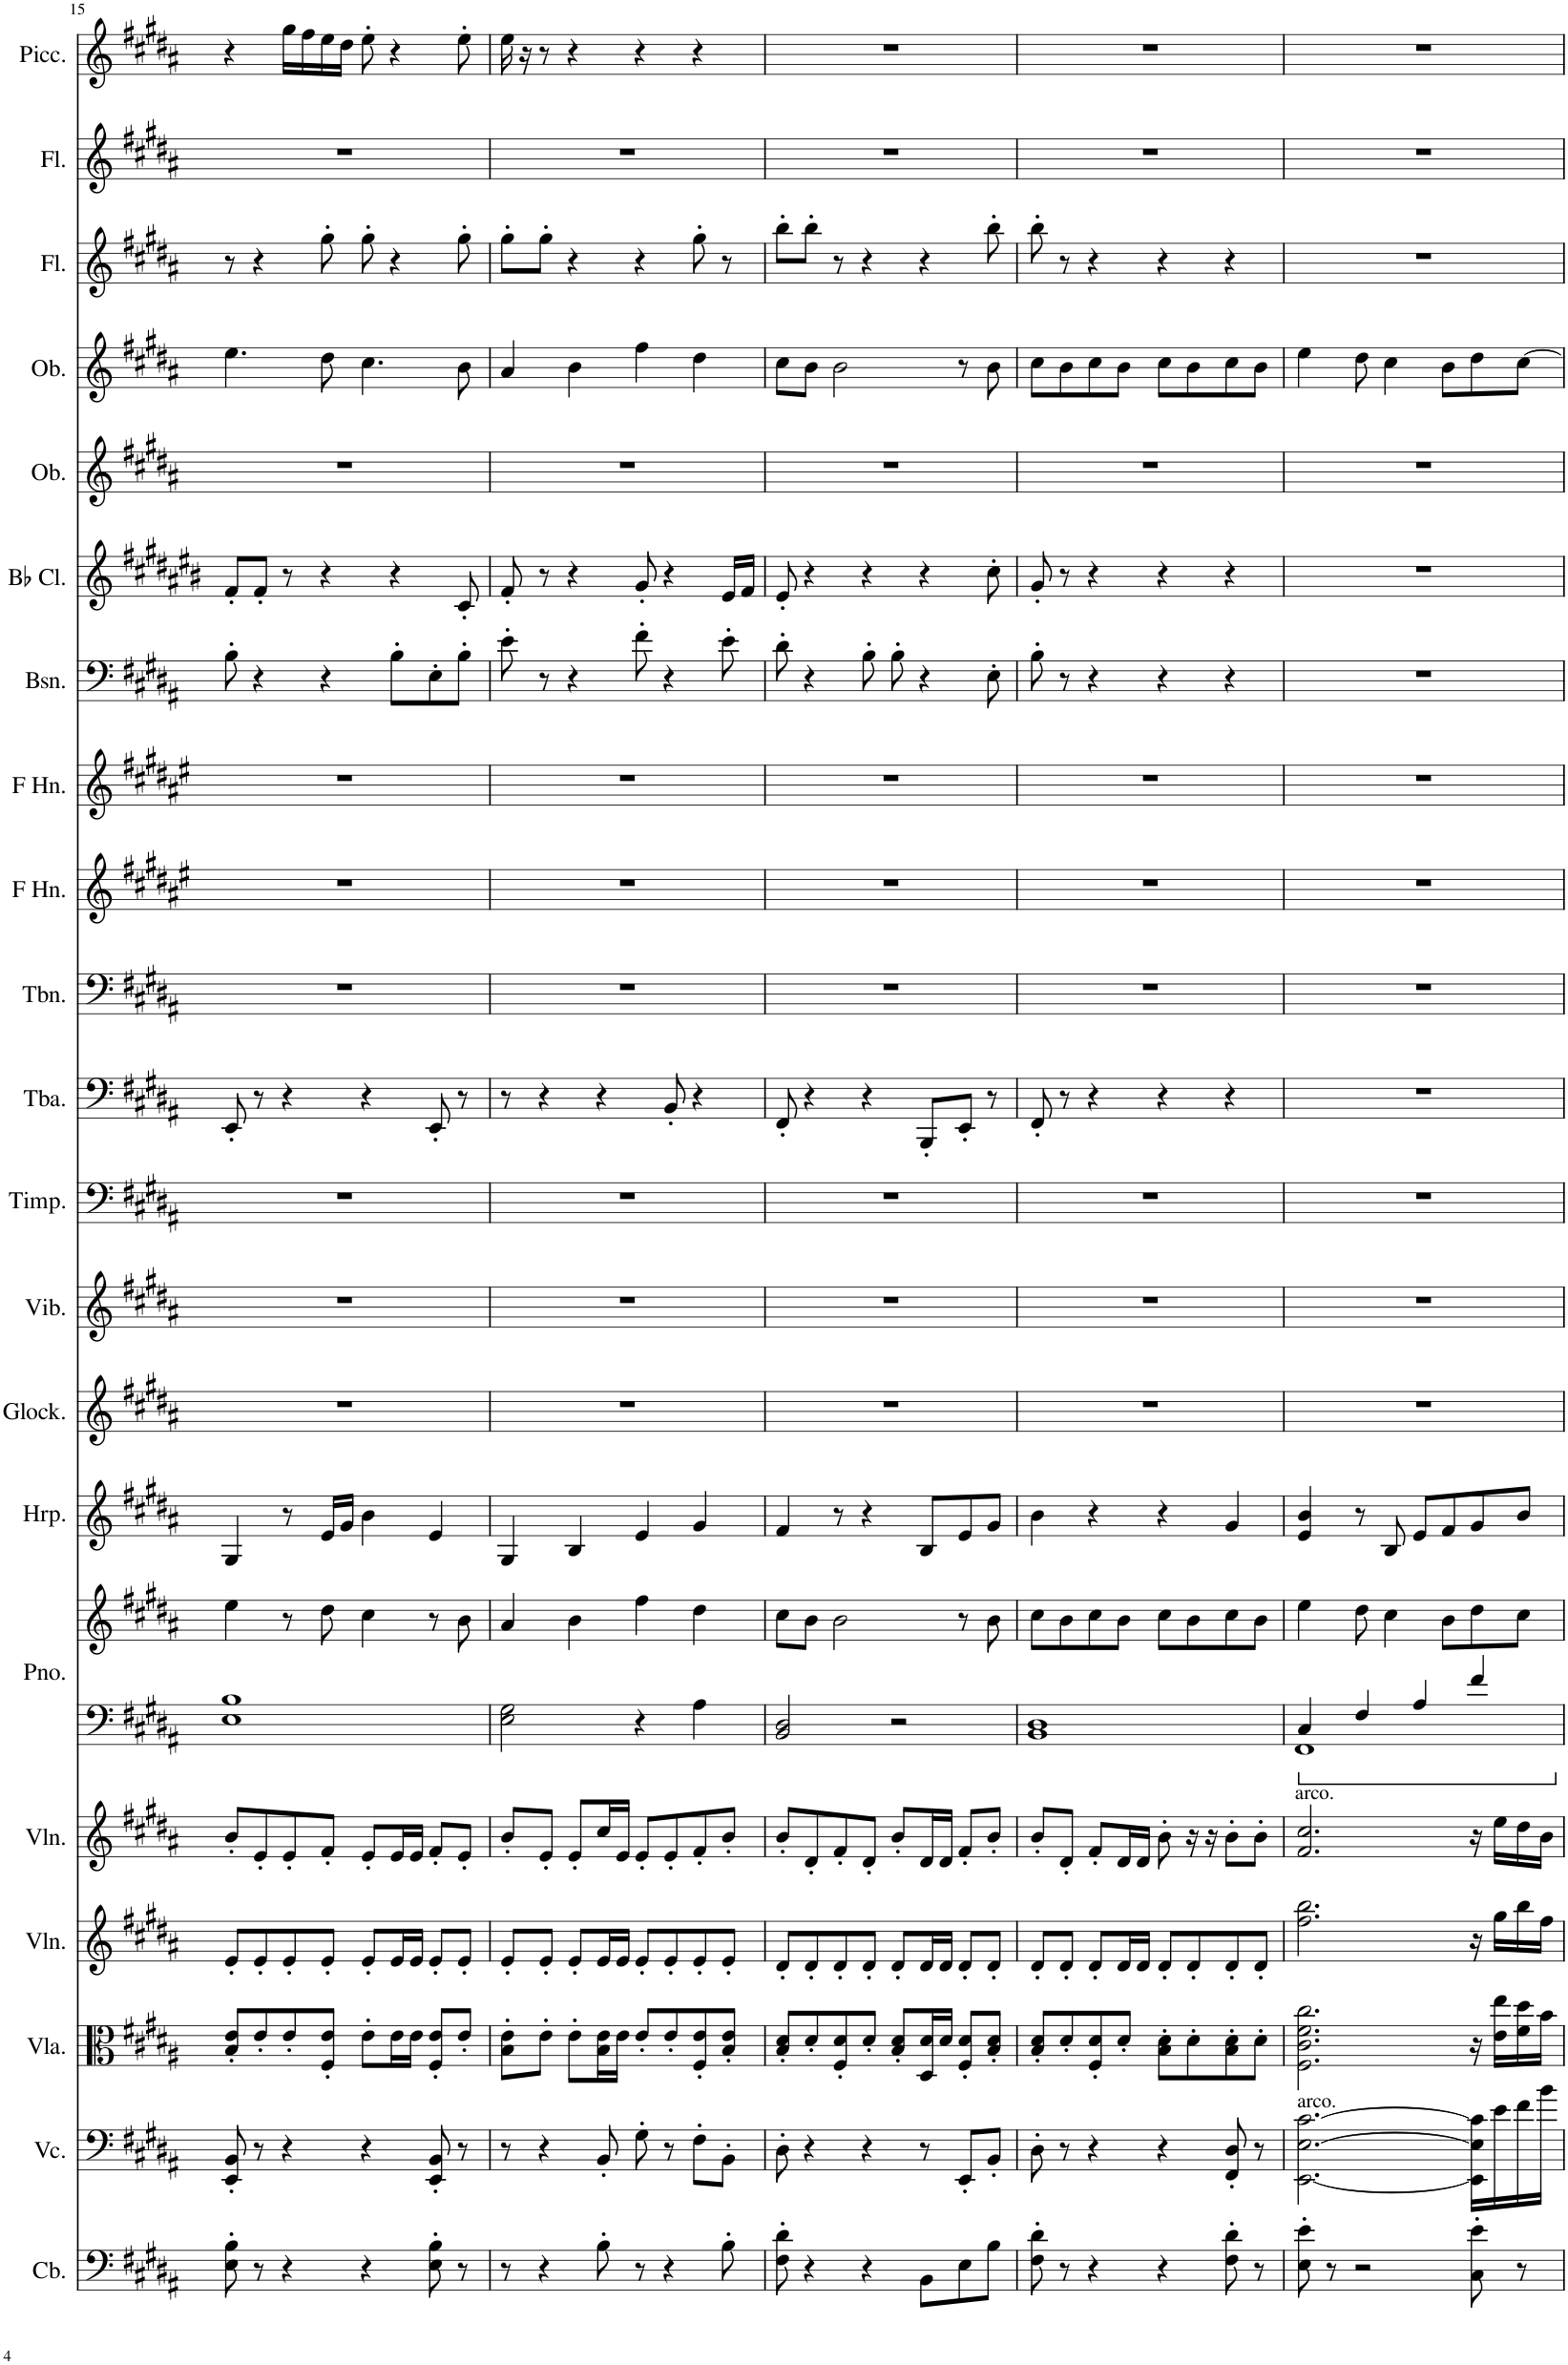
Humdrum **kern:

**kern	**kern	**kern	**kern	**kern	**kern	**kern	**kern	**kern	**kern	**kern	**kern	**kern	**kern	**kern	**kern	**kern	**kern	**kern	**kern	**kern	**kern
*part21	*part20	*part19	*part18	*part17	*part16	*part16	*part15	*part14	*part13	*part12	*part11	*part10	*part9	*part8	*part7	*part6	*part5	*part4	*part3	*part2	*part1
*staff22	*staff21	*staff20	*staff19	*staff18	*staff17	*staff16	*staff15	*staff14	*staff13	*staff12	*staff11	*staff10	*staff9	*staff8	*staff7	*staff6	*staff5	*staff4	*staff3	*staff2	*staff1
*I"Contrabass	*I"Violoncello	*I"Viola	*I"Violin	*I"Violin	*I"Piano	*	*I"Harp	*I"Glockenspiel	*I"Vibraphone	*I"Timpani	*I"Tuba	*I"Trombone	*I"Horn in F	*I"Horn in F	*I"Bassoon	*I"Bb Clarinet	*I"Oboe	*I"Oboe	*I"Flute	*I"Flute	*I"Piccolo
*I'Cb.	*I'Vc.	*I'Vla.	*I'Vln.	*I'Vln.	*I'Pno.	*	*I'Hrp.	*I'Glock.	*I'Vib.	*I'Timp.	*I'Tba.	*I'Tbn.	*	*	*I'Bsn.	*I'Bb Cl.	*I'Ob.	*I'Ob.	*I'Fl.	*I'Fl.	*I'Picc.
!!LO:PB:g=z
*clefF4	*clefF4	*clefC3	*clefG2	*clefG2	*clefF4	*clefG2	*clefG2	*clefG2	*clefG2	*clefF4	*clefF4	*clefF4	*clefG2	*clefG2	*clefF4	*clefG2	*clefG2	*clefG2	*clefG2	*clefG2	*clefG2
*Trd7c12	*	*	*	*	*	*	*	*Trd-14c-24	*	*	*	*	*Trd4c7	*Trd4c7	*	*Trd1c2	*	*	*	*	*Trd-7c-12
*k[f#c#g#d#a#]	*k[f#c#g#d#a#]	*k[f#c#g#d#a#]	*k[f#c#g#d#a#]	*k[f#c#g#d#a#]	*k[f#c#g#d#a#]	*k[f#c#g#d#a#]	*k[f#c#g#d#a#]	*k[f#c#g#d#a#]	*k[f#c#g#d#a#]	*k[f#c#g#d#a#]	*k[f#c#g#d#a#]	*k[f#c#g#d#a#]	*k[f#c#g#d#a#e#]	*k[f#c#g#d#a#e#]	*k[f#c#g#d#a#]	*k[f#c#g#d#a#e#b#]	*k[f#c#g#d#a#]	*k[f#c#g#d#a#]	*k[f#c#g#d#a#]	*k[f#c#g#d#a#]	*k[f#c#g#d#a#]
*M4/4	*M4/4	*M4/4	*M4/4	*M4/4	*M4/4	*M4/4	*M4/4	*M4/4	*M4/4	*M4/4	*M4/4	*M4/4	*M4/4	*M4/4	*M4/4	*M4/4	*M4/4	*M4/4	*M4/4	*M4/4	*M4/4
=15	=15	=15	=15	=15	=15	=15	=15	=15	=15	=15	=15	=15	=15	=15	=15	=15	=15	=15	=15	=15	=15
8E\' 8B\'	8EE/' 8BB/'	8B/' 8e/'L	8e'/L	8b'/L	1E 1B	4ee\	4G#/	1r	1r	1r	8EE'/	1r	1r	1r	8B'\	8f#'/L	1r	4.ee\	8r	1r	4r
8r	8r	8e'/	8e'/	8e'/	.	.	.	.	.	.	8r	.	.	.	4r	8f#'/J	.	.	4r	.	.
4r	4r	8e'/	8e'/	8e'/	.	8r	8r	.	.	.	4r	.	.	.	.	8r	.	.	.	.	16gg#\LL
.	.	.	.	.	.	.	.	.	.	.	.	.	.	.	.	.	.	.	.	.	16ff#\
.	.	8F#/' 8e/'J	8e'/J	8f#'/J	.	8dd#\	16e/LL	.	.	.	.	.	.	.	4r	4r	.	8dd#\	8gg#'\	.	16ee\
.	.	.	.	.	.	.	16g#/JJ	.	.	.	.	.	.	.	.	.	.	.	.	.	16dd#\JJ
4r	4r	8e'\L	8e'/L	8e'/L	.	4cc#\	4b\	.	.	.	4r	.	.	.	.	.	.	4.cc#\	8gg#'\	.	8ee'\
.	.	16e\L	16e/L	16e/L	.	.	.	.	.	.	.	.	.	.	8B'\L	4r	.	.	4r	.	4r
.	.	16e\JJ	16e/JJ	16e/JJ	.	.	.	.	.	.	.	.	.	.	.	.	.	.	.	.	.
8E\' 8B\'	8EE/' 8BB/'	8F#/' 8e/'L	8e'/L	8f#'/L	.	8r	4e/	.	.	.	8EE'/	.	.	.	8E'\	.	.	.	.	.	.
8r	8r	8e'/J	8e'/J	8e'/J	.	8b\	.	.	.	.	8r	.	.	.	8B'\J	8c#'/	.	8b\	8gg#'\	.	8ee'\
=16	=16	=16	=16	=16	=16	=16	=16	=16	=16	=16	=16	=16	=16	=16	=16	=16	=16	=16	=16	=16	=16
8r	8r	8B\' 8e\'L	8e'/L	8b'/L	2E\ 2G#\	4a#/	4G#/	1r	1r	1r	8r	1r	1r	1r	8e'\	8f#'/	1r	4a#/	8gg#'\L	1r	16ee\
.	.	.	.	.	.	.	.	.	.	.	.	.	.	.	.	.	.	.	.	.	16r
4r	4r	8e'\J	8e'/J	8e'/J	.	.	.	.	.	.	4r	.	.	.	8r	8r	.	.	8gg#'\J	.	8r
.	.	8e'\L	8e'/L	8e'/L	.	4b\	4B/	.	.	.	.	.	.	.	4r	4r	.	4b\	4r	.	4r
8B'\	8BB'/	16B\ 16e\L	16e/L	16cc#/L	.	.	.	.	.	.	4r	.	.	.	.	.	.	.	.	.	.
.	.	16e\JJ	16e/JJ	16e/JJ	.	.	.	.	.	.	.	.	.	.	.	.	.	.	.	.	.
8r	8G#'\	8e'/L	8e'/L	8e'/L	4r	4ff#\	4e/	.	.	.	.	.	.	.	8f#'\	8g#'/	.	4ff#\	4r	.	4r
4r	8r	8e'/	8e'/	8e'/	.	.	.	.	.	.	8BB'/	.	.	.	4r	4r	.	.	.	.	.
.	8F#'\L	8F#/' 8e/'	8e'/	8f#'/	4A#\	4dd#\	4g#/	.	.	.	4r	.	.	.	.	.	.	4dd#\	8gg#'\	.	4r
8B'\	8BB'\J	8B/' 8e/'J	8e'/J	8b'/J	.	.	.	.	.	.	.	.	.	.	8e'\	16e#/LL	.	.	8r	.	.
.	.	.	.	.	.	.	.	.	.	.	.	.	.	.	.	16f#/JJ	.	.	.	.	.
=17	=17	=17	=17	=17	=17	=17	=17	=17	=17	=17	=17	=17	=17	=17	=17	=17	=17	=17	=17	=17	=17
8F#\' 8d#\'	8D#'\	8B/' 8d#/'L	8d#'/L	8b'/L	2BB/ 2D#/	8cc#\L	4f#/	1r	1r	1r	8FF#'/	1r	1r	1r	8d#'\	8e#'/	1r	8cc#\L	8bb'\L	1r	1r
4r	4r	8d#'/	8d#'/	8d#'/	.	8b\J	.	.	.	.	4r	.	.	.	4r	4r	.	8b\J	8bb'\J	.	.
.	.	8F#/' 8d#/'	8d#'/	8f#'/	.	2b\	8r	.	.	.	.	.	.	.	.	.	.	2b\	8r	.	.
4r	4r	8d#'/J	8d#'/J	8d#'/J	.	.	4r	.	.	.	4r	.	.	.	8B'\	4r	.	.	4r	.	.
.	.	8B/' 8d#/'L	8d#'/L	8b'/L	2r	.	.	.	.	.	.	.	.	.	8B'\	.	.	.	.	.	.
8BB\L	8r	16D#/ 16d#/L	16d#/L	16d#/L	.	.	8B/L	.	.	.	8BBB'/L	.	.	.	4r	4r	.	.	4r	.	.
.	.	16d#/JJ	16d#/JJ	16d#/JJ	.	.	.	.	.	.	.	.	.	.	.	.	.	.	.	.	.
8E\	8EE'/L	8F#/' 8d#/'L	8d#'/L	8f#'/L	.	8r	8e/	.	.	.	8EE'/J	.	.	.	.	.	.	8r	.	.	.
8B\J	8BB'/J	8B/' 8d#/'J	8d#'/J	8b'/J	.	8b\	8g#/J	.	.	.	8r	.	.	.	8E'\	8cc#'\	.	8b\	8bb'\	.	.
=18	=18	=18	=18	=18	=18	=18	=18	=18	=18	=18	=18	=18	=18	=18	=18	=18	=18	=18	=18	=18	=18
8F#\' 8d#\'	8D#'\	8B/' 8d#/'L	8d#'/L	8b'/L	1BB 1D#	8cc#\L	4b\	1r	1r	1r	8FF#'/	1r	1r	1r	8B'\	8g#'/	1r	8cc#\L	8bb'\	1r	1r
8r	8r	8d#'/	8d#'/J	8d#'/J	.	8b\	.	.	.	.	8r	.	.	.	8r	8r	.	8b\	8r	.	.
4r	4r	8F#/' 8d#/'	8d#'/L	8f#'/L	.	8cc#\	4r	.	.	.	4r	.	.	.	4r	4r	.	8cc#\	4r	.	.
.	.	8d#'/J	16d#/L	16d#/L	.	8b\J	.	.	.	.	.	.	.	.	.	.	.	8b\J	.	.	.
.	.	.	16d#/JJ	16d#/JJ	.	.	.	.	.	.	.	.	.	.	.	.	.	.	.	.	.
4r	4r	8B\' 8d#\'L	8d#'/L	8b'\	.	8cc#\L	4r	.	.	.	4r	.	.	.	4r	4r	.	8cc#\L	4r	.	.
.	.	8d#'\	8d#'/	16r	.	8b\	.	.	.	.	.	.	.	.	.	.	.	8b\	.	.	.
.	.	.	.	16r	.	.	.	.	.	.	.	.	.	.	.	.	.	.	.	.	.
8F#\' 8d#\'	8FF#/' 8D#/'	8B\' 8d#\'	8d#'/	8b'\L	.	8cc#\	4g#/	.	.	.	4r	.	.	.	4r	4r	.	8cc#\	4r	.	.
8r	8r	8d#'\J	8d#'/J	8b'\J	.	8b\J	.	.	.	.	.	.	.	.	.	.	.	8b\J	.	.	.
=19	=19	=19	=19	=19	=19	=19	=19	=19	=19	=19	=19	=19	=19	=19	=19	=19	=19	=19	=19	=19	=19
*	*	*	*	*	*^	*	*	*	*	*	*	*	*	*	*	*	*	*	*	*	*
!	!	!	!	!LO:TX:a:t=arco.	!	!	!	!	!	!	!	!	!	!	!	!	!	!	!	!	!	!
!	!LO:TX:a:t=arco.	!	!	!	!	!	!	!	!	!	!	!	!	!	!	!	!	!	!	!	!	!
8E\' 8e\'	[2.EE\ [2.E\ [2.c#\	2.F#\ 2.c#\ 2.f#\ 2.cc#\	2.ff#\ 2.bb\	2.f#/ 2.cc#/	4C#/	1FF#	4ee\	4e/ 4b/	1r	1r	1r	1r	1r	1r	1r	1r	1r	1r	4ee\	1r	1r	1r
8r	.	.	.	.	.	.	.	.	.	.	.	.	.	.	.	.	.	.	.	.	.	.
2r	.	.	.	.	4F#/	.	8dd#\	8r	.	.	.	.	.	.	.	.	.	.	8dd#\	.	.	.
.	.	.	.	.	.	.	4cc#\	8B/	.	.	.	.	.	.	.	.	.	.	4cc#\	.	.	.
.	.	.	.	.	4A#/	.	.	8e/L	.	.	.	.	.	.	.	.	.	.	.	.	.	.
.	.	.	.	.	.	.	8b\L	8f#/	.	.	.	.	.	.	.	.	.	.	8b\L	.	.	.
8C#\' 8e\'	16EE\] 16E\] 16c#\]LL	16r	16r	16r	4f#/	.	8dd#\	8g#/	.	.	.	.	.	.	.	.	.	.	8dd#\	.	.	.
.	16e\	16e\ 16ee\LL	16gg#\LL	16ee\LL	.	.	.	.	.	.	.	.	.	.	.	.	.	.	.	.	.	.
8r	16f#\	16f#\ 16dd#\	16bb\	16dd#\	.	.	8cc#\J	8b/J	.	.	.	.	.	.	.	.	.	.	[8cc#\J	.	.	.
.	16b\JJ	16b\JJ	16ff#\JJ	16b\JJ	.	.	.	.	.	.	.	.	.	.	.	.	.	.	.	.	.	.
*	*	*	*	*	*v	*v	*	*	*	*	*	*	*	*	*	*	*	*	*	*	*	*
=	=	=	=	=	=	=	=	=	=	=	=	=	=	=	=	=	=	=	=	=	=
*-	*-	*-	*-	*-	*-	*-	*-	*-	*-	*-	*-	*-	*-	*-	*-	*-	*-	*-	*-	*-	*-
